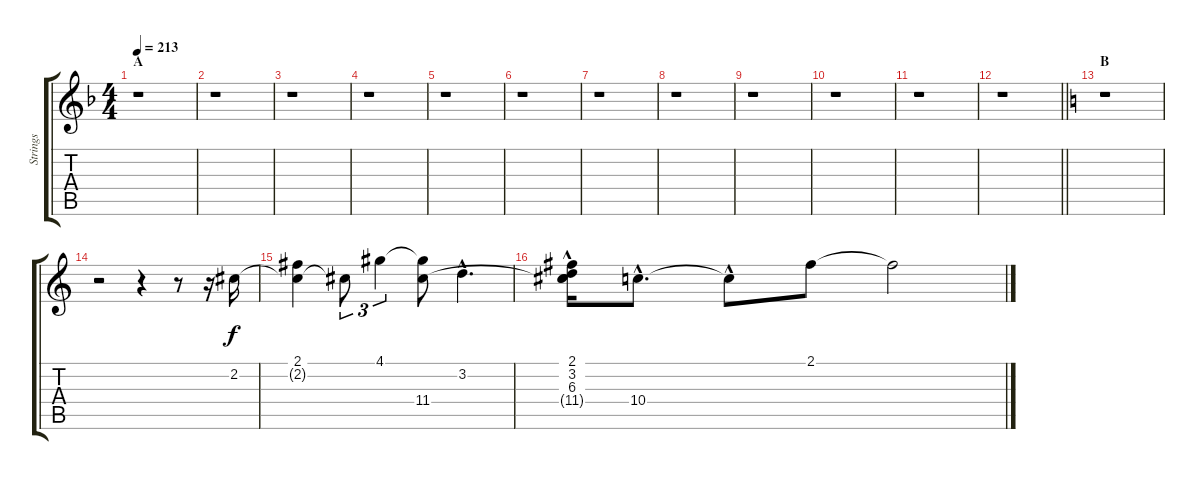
\track ("Strings" "Strings") {instrument stringensemble1}
\staff {score tabs}
\tuning (E5 B4 G4 D4 A3 E3) {hide}
\ts (4 4)
\section ("" "A")
\tempo 213
\clef g2
\ks f
r.1{dy f instrument stringensemble1} |
r.1 |
r.1 |
r.1 |
r.1 |
r.1 |
r.1 |
r.1 |
r.1 |
r.1 |
r.1 |
\barLineRight lightlight
r.1 |
\section ("" "B")
\ks c
r.1 |
r.2 r.4 r.8 r.16 2.2.16 |
(2.1 2.2{t}).4 2.2{t}.8{tu (3 2)} 4.1.4{tu (3 2)} (4.1{t} 11.4).8 3.2{hac}.4{d} |
(2.1 3.2{hac} 6.3{hac} 11.4{t}).16 10.4{hac}.8{d} 10.4{hac t}.8 2.1.8 2.1{t}.2
